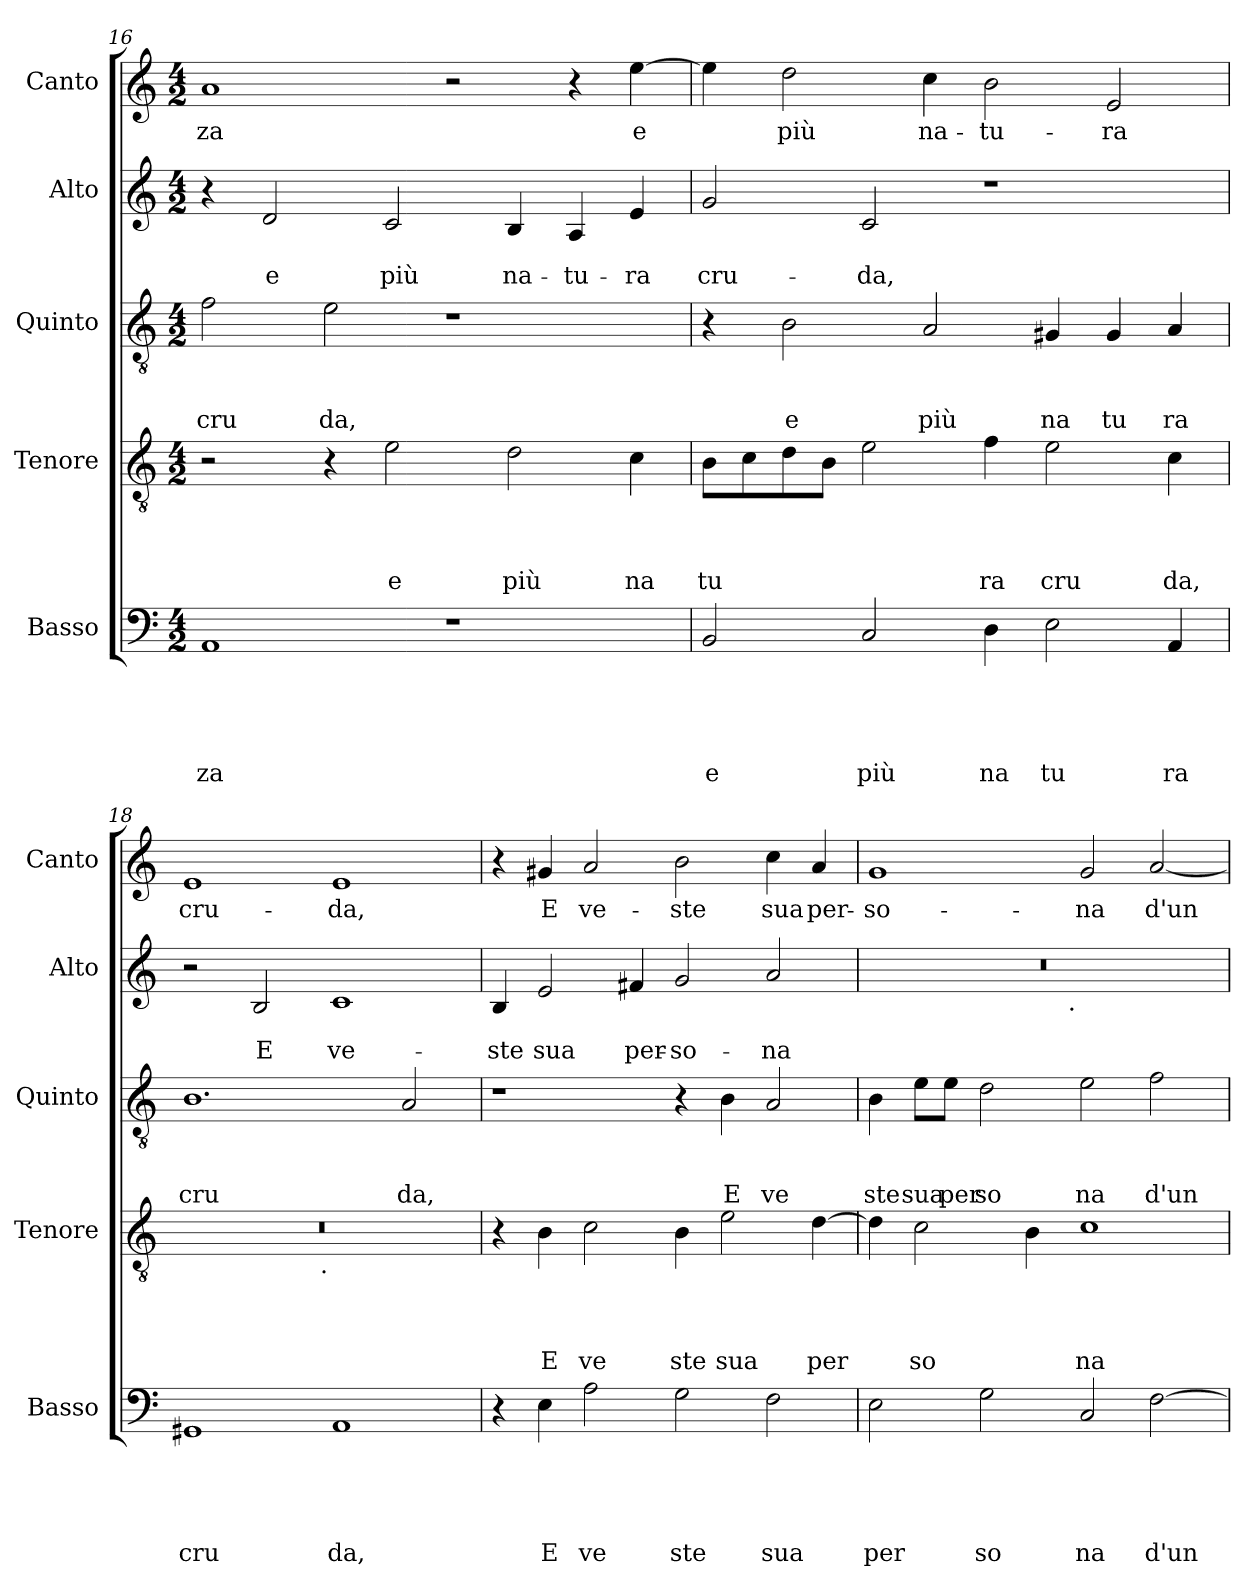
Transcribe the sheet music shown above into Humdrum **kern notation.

**kern	**text	**text	**text	**text	**text	**kern	**text	**text	**text	**text	**kern	**text	**text	**text	**kern	**text	**text	**kern	**text
*part5	*part5	*part5	*part5	*part5	*part5	*part4	*part4	*part4	*part4	*part4	*part3	*part3	*part3	*part3	*part2	*part2	*part2	*part1	*part1
*staff5	*staff5	*staff5	*staff5	*staff5	*staff5	*staff4	*staff4	*staff4	*staff4	*staff4	*staff3	*staff3	*staff3	*staff3	*staff2	*staff2	*staff2	*staff1	*staff1
*I"Basso	*	*	*	*	*	*I"Tenore	*	*	*	*	*I"Quinto	*	*	*	*I"Alto	*	*	*I"Canto	*
*I'Basso	*	*	*	*	*	*I'Tenore	*	*	*	*	*I'Quinto	*	*	*	*I'Alto	*	*	*I'Canto	*
!!LO:LB:g=z
*clefF4	*	*	*	*	*	*clefGv2	*	*	*	*	*clefGv2	*	*	*	*clefG2	*	*	*clefG2	*
*k[]	*	*	*	*	*	*k[]	*	*	*	*	*k[]	*	*	*	*k[]	*	*	*k[]	*
*C:	*	*	*	*	*	*C:	*	*	*	*	*C:	*	*	*	*C:	*	*	*C:	*
*M4/2	*	*	*	*	*	*M4/2	*	*	*	*	*M4/2	*	*	*	*M4/2	*	*	*M4/2	*
=16	=16	=16	=16	=16	=16	=16	=16	=16	=16	=16	=16	=16	=16	=16	=16	=16	=16	=16	=16
!	!	!	!	!	!LO:LY:b	!	!	!	!	!	!	!	!	!LO:LY:b	!	!	!	!	!LO:LY:b
1AA	.	.	.	.	za	2r	.	.	.	.	2f\	.	.	cru	4r	.	.	1a	za
!	!	!	!	!	!	!	!	!	!	!	!	!	!	!	!	!	!LO:LY:b	!	!
.	.	.	.	.	.	.	.	.	.	.	.	.	.	.	2d/	.	e	.	.
!	!	!	!	!	!	!	!	!	!	!	!	!	!	!LO:LY:b	!	!	!	!	!
.	.	.	.	.	.	4r	.	.	.	.	2e\	.	.	da,	.	.	.	.	.
!	!	!	!	!	!	!	!	!	!	!LO:LY:b	!	!	!	!	!	!	!LO:LY:b	!	!
.	.	.	.	.	.	2e\	.	.	.	e	.	.	.	.	2c/	.	più	.	.
1r	.	.	.	.	.	.	.	.	.	.	1r	.	.	.	.	.	.	2r	.
!	!	!	!	!	!	!	!	!	!	!LO:LY:b	!	!	!	!	!	!	!LO:LY:b	!	!
.	.	.	.	.	.	2d\	.	.	.	più	.	.	.	.	4B/	.	na-	.	.
!	!	!	!	!	!	!	!	!	!	!	!	!	!	!	!	!	!LO:LY:b	!	!
.	.	.	.	.	.	.	.	.	.	.	.	.	.	.	4A/	.	-tu-	4r	.
!	!	!	!	!	!	!	!	!	!	!LO:LY:b	!	!	!	!	!	!	!LO:LY:b	!	!LO:LY:b
.	.	.	.	.	.	4c\	.	.	.	na	.	.	.	.	4e/	.	-ra	[>4ee\	e
=17	=17	=17	=17	=17	=17	=17	=17	=17	=17	=17	=17	=17	=17	=17	=17	=17	=17	=17	=17
!	!	!	!	!	!LO:LY:b	!	!	!	!	!LO:LY:b	!	!	!	!	!	!	!LO:LY:b	!	!
2BB/	.	.	.	.	e	8B\L	.	.	.	tu	4r	.	.	.	2g/	.	cru-	4ee\]	.
.	.	.	.	.	.	8c\	.	.	.	.	.	.	.	.	.	.	.	.	.
!	!	!	!	!	!	!	!	!	!	!	!	!	!	!LO:LY:b	!	!	!	!	!LO:LY:b
.	.	.	.	.	.	8d\	.	.	.	.	2B\	.	.	e	.	.	.	2dd\	più
.	.	.	.	.	.	8B\J	.	.	.	.	.	.	.	.	.	.	.	.	.
!	!	!	!	!	!LO:LY:b	!	!	!	!	!	!	!	!	!	!	!	!LO:LY:b	!	!
2C/	.	.	.	.	più	2e\	.	.	.	.	.	.	.	.	2c/	.	-da,	.	.
!	!	!	!	!	!	!	!	!	!	!	!	!	!	!LO:LY:b	!	!	!	!	!LO:LY:b
.	.	.	.	.	.	.	.	.	.	.	2A/	.	.	più	.	.	.	4cc\	na-
!	!	!	!	!	!LO:LY:b	!	!	!	!	!LO:LY:b	!	!	!	!	!	!	!	!	!LO:LY:b
4D\	.	.	.	.	na	4f\	.	.	.	ra	.	.	.	.	1r	.	.	2b\	-tu-
!	!	!	!	!	!LO:LY:b	!	!	!	!	!LO:LY:b	!	!	!	!LO:LY:b	!	!	!	!	!
2E\	.	.	.	.	tu	2e\	.	.	.	cru	4G#X/	.	.	na	.	.	.	.	.
!	!	!	!	!	!	!	!	!	!	!	!	!	!	!LO:LY:b	!	!	!	!	!LO:LY:b
.	.	.	.	.	.	.	.	.	.	.	4G#/	.	.	tu	.	.	.	2e/	-ra
!	!	!	!	!	!LO:LY:b	!	!	!	!	!LO:LY:b	!	!	!	!LO:LY:b	!	!	!	!	!
4AA/	.	.	.	.	ra	4c\	.	.	.	da,	4A/	.	.	ra	.	.	.	.	.
=18	=18	=18	=18	=18	=18	=18	=18	=18	=18	=18	=18	=18	=18	=18	=18	=18	=18	=18	=18
!	!	!	!	!	!LO:LY:b	!	!	!	!	!	!	!	!	!LO:LY:b	!	!	!	!	!LO:LY:b
*	*	*	*	*	*	*^	*	*	*	*	*	*	*	*	*	*	*	*	*
1GG#X	.	.	.	.	cru	0r	2ryy	.	.	.	.	1.B	.	.	cru	2r	.	.	1e	cru-
!	!	!	!	!	!	!	!	!	!	!	!	!	!	!	!	!	!	!LO:LY:b	!	!
.	.	.	.	.	.	.	4...ryy	.	.	.	.	.	.	.	.	2B/	.	E	.	.
!	!	!	!	!	!	!	!LO:TX:b:t=.	!	!	!	!	!	!	!	!	!	!	!	!	!
.	.	.	.	.	.	.	1ryy	.	.	.	.	.	.	.	.	.	.	.	.	.
!	!	!	!	!	!LO:LY:b	!	!	!	!	!	!	!	!	!	!	!	!	!LO:LY:b	!	!LO:LY:b
1AA	.	.	.	.	da,	.	.	.	.	.	.	.	.	.	.	1c	.	ve-	1e	-da,
!	!	!	!	!	!	!	!	!	!	!	!	!	!	!	!LO:LY:b	!	!	!	!	!
.	.	.	.	.	.	.	.	.	.	.	.	2A/	.	.	da,	.	.	.	.	.
.	.	.	.	.	.	.	32ryy	.	.	.	.	.	.	.	.	.	.	.	.	.
=19	=19	=19	=19	=19	=19	=19	=19	=19	=19	=19	=19	=19	=19	=19	=19	=19	=19	=19	=19	=19
!	!	!	!	!	!	!	!	!	!	!	!	!	!	!	!	!	!	!LO:LY:b	!	!
*	*	*	*	*	*	*v	*v	*	*	*	*	*	*	*	*	*	*	*	*	*
4r	.	.	.	.	.	4r	.	.	.	.	1r	.	.	.	4B/	.	-ste	4r	.
!	!	!	!	!	!LO:LY:b	!	!	!	!	!LO:LY:b	!	!	!	!	!	!	!LO:LY:b	!	!LO:LY:b
4E\	.	.	.	.	E	4B\	.	.	.	E	.	.	.	.	2e/	.	sua	4g#X/	E
!	!	!	!	!	!LO:LY:b	!	!	!	!	!LO:LY:b	!	!	!	!	!	!	!	!	!LO:LY:b
2A\	.	.	.	.	ve	2c\	.	.	.	ve	.	.	.	.	.	.	.	2a/	ve-
!	!	!	!	!	!	!	!	!	!	!	!	!	!	!	!	!	!LO:LY:b	!	!
.	.	.	.	.	.	.	.	.	.	.	.	.	.	.	4f#X/	.	per-	.	.
!	!	!	!	!	!LO:LY:b	!	!	!	!	!LO:LY:b	!	!	!	!	!	!	!LO:LY:b	!	!LO:LY:b
2G\	.	.	.	.	ste	4B\	.	.	.	ste	4r	.	.	.	2g/	.	-so-	2b\	-ste
!	!	!	!	!	!	!	!	!	!	!LO:LY:b	!	!	!	!LO:LY:b	!	!	!	!	!
.	.	.	.	.	.	2e\	.	.	.	sua	4B\	.	.	E	.	.	.	.	.
!	!	!	!	!	!LO:LY:b	!	!	!	!	!	!	!	!	!LO:LY:b	!	!	!LO:LY:b	!	!LO:LY:b
2F\	.	.	.	.	sua	.	.	.	.	.	2A/	.	.	ve	2a/	.	-na	4cc\	sua
!	!	!	!	!	!	!	!	!	!	!LO:LY:b	!	!	!	!	!	!	!	!	!LO:LY:b
.	.	.	.	.	.	[>4d\	.	.	.	per	.	.	.	.	.	.	.	4a/	per-
=20	=20	=20	=20	=20	=20	=20	=20	=20	=20	=20	=20	=20	=20	=20	=20	=20	=20	=20	=20
!	!	!	!	!	!LO:LY:b	!	!	!	!	!	!	!	!	!LO:LY:b	!	!	!	!	!LO:LY:b
*	*	*	*	*	*	*	*	*	*	*	*	*	*	*	*^	*	*	*	*
2E\	.	.	.	.	per	4d\]	.	.	.	.	4B\	.	.	ste	0r	2ryy	.	.	1g	-so-
!	!	!	!	!	!	!	!	!	!	!LO:LY:b	!	!	!	!LO:LY:b	!	!	!	!	!	!
.	.	.	.	.	.	2c\	.	.	.	so	8e\L	.	.	sua	.	.	.	.	.	.
!	!	!	!	!	!	!	!	!	!	!	!	!	!	!LO:LY:b	!	!	!	!	!	!
.	.	.	.	.	.	.	.	.	.	.	8e\J	.	.	per	.	.	.	.	.	.
!	!	!	!	!	!LO:LY:b	!	!	!	!	!	!	!	!	!LO:LY:b	!	!	!	!	!	!
2G\	.	.	.	.	so	.	.	.	.	.	2d\	.	.	so	.	4...ryy	.	.	.	.
.	.	.	.	.	.	4B\	.	.	.	.	.	.	.	.	.	.	.	.	.	.
!	!	!	!	!	!	!	!	!	!	!	!	!	!	!	!	!LO:TX:b:t=.	!	!	!	!
.	.	.	.	.	.	.	.	.	.	.	.	.	.	.	.	1ryy	.	.	.	.
!	!	!	!	!	!LO:LY:b	!	!	!	!	!LO:LY:b	!	!	!	!LO:LY:b	!	!	!	!	!	!LO:LY:b
2C/	.	.	.	.	na	1c	.	.	.	na	2e\	.	.	na	.	.	.	.	2g/	-na
!	!	!	!	!	!LO:LY:b	!	!	!	!	!	!	!	!	!LO:LY:b	!	!	!	!	!	!LO:LY:b
[<2F\	.	.	.	.	d'un	.	.	.	.	.	2f\	.	.	d'un	.	.	.	.	[<2a/	d'un
.	.	.	.	.	.	.	.	.	.	.	.	.	.	.	.	32ryy	.	.	.	.
*	*	*	*	*	*	*	*	*	*	*	*	*	*	*	*v	*v	*	*	*	*
=	=	=	=	=	=	=	=	=	=	=	=	=	=	=	=	=	=	=	=
*-	*-	*-	*-	*-	*-	*-	*-	*-	*-	*-	*-	*-	*-	*-	*-	*-	*-	*-	*-
